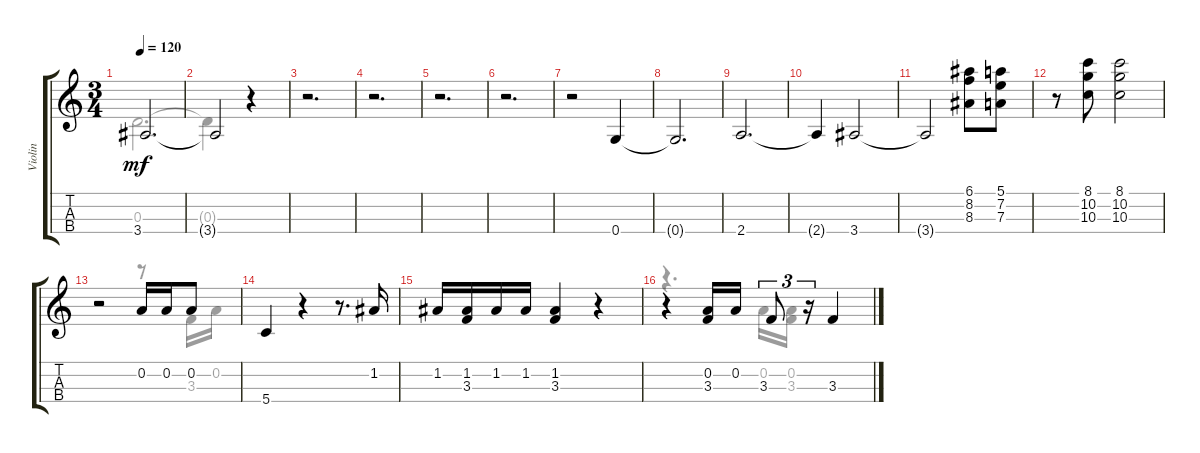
\track ("Violin" "Violin") {instrument synthstrings1}
\staff {score tabs}
\tuning (E5 A4 D4 G3) {hide}
\voice
\ts (3 4)
\tempo 120
\clef g2
\ks aminor
3.4{t}.2{d dy mf} |
3.4{t}.2 r.4 |
r.2{d} |
r.2{d} |
r.2{d} |
r.2{d} |
r.2 0.4.4 |
0.4{t}.2{d} |
2.4.2{d} |
2.4{t}.4 3.4.2 |
3.4{t}.2 (6.1 8.2 8.3).8 (5.1 7.2 7.3).8 |
r.8 (8.1 10.2 10.3).8 (8.1 10.2 10.3).2 |
r.2 0.2.16 0.2.16 0.2.8 |
5.4.4 r.4 r.8{d} 1.2.16 |
1.2.16 (1.2 3.3).16 1.2.16 1.2.16 (1.2 3.3).4 r.4 |
r.4 (0.2 3.3).16 0.2.16 3.3.8{tu (3 2)} r.16{tu (3 2)} 3.3.4
\voice
\clef g2
\ottava regular
\simile none
\ks aminor
0.3.2{d dy mf} |
0.3{t}.4 |
|
|
|
|
|
|
|
|
|
|
r.2 r.8 3.3.16 0.2.16 |
|
|
r.4{d} 0.2.16 (0.2 3.3).16
